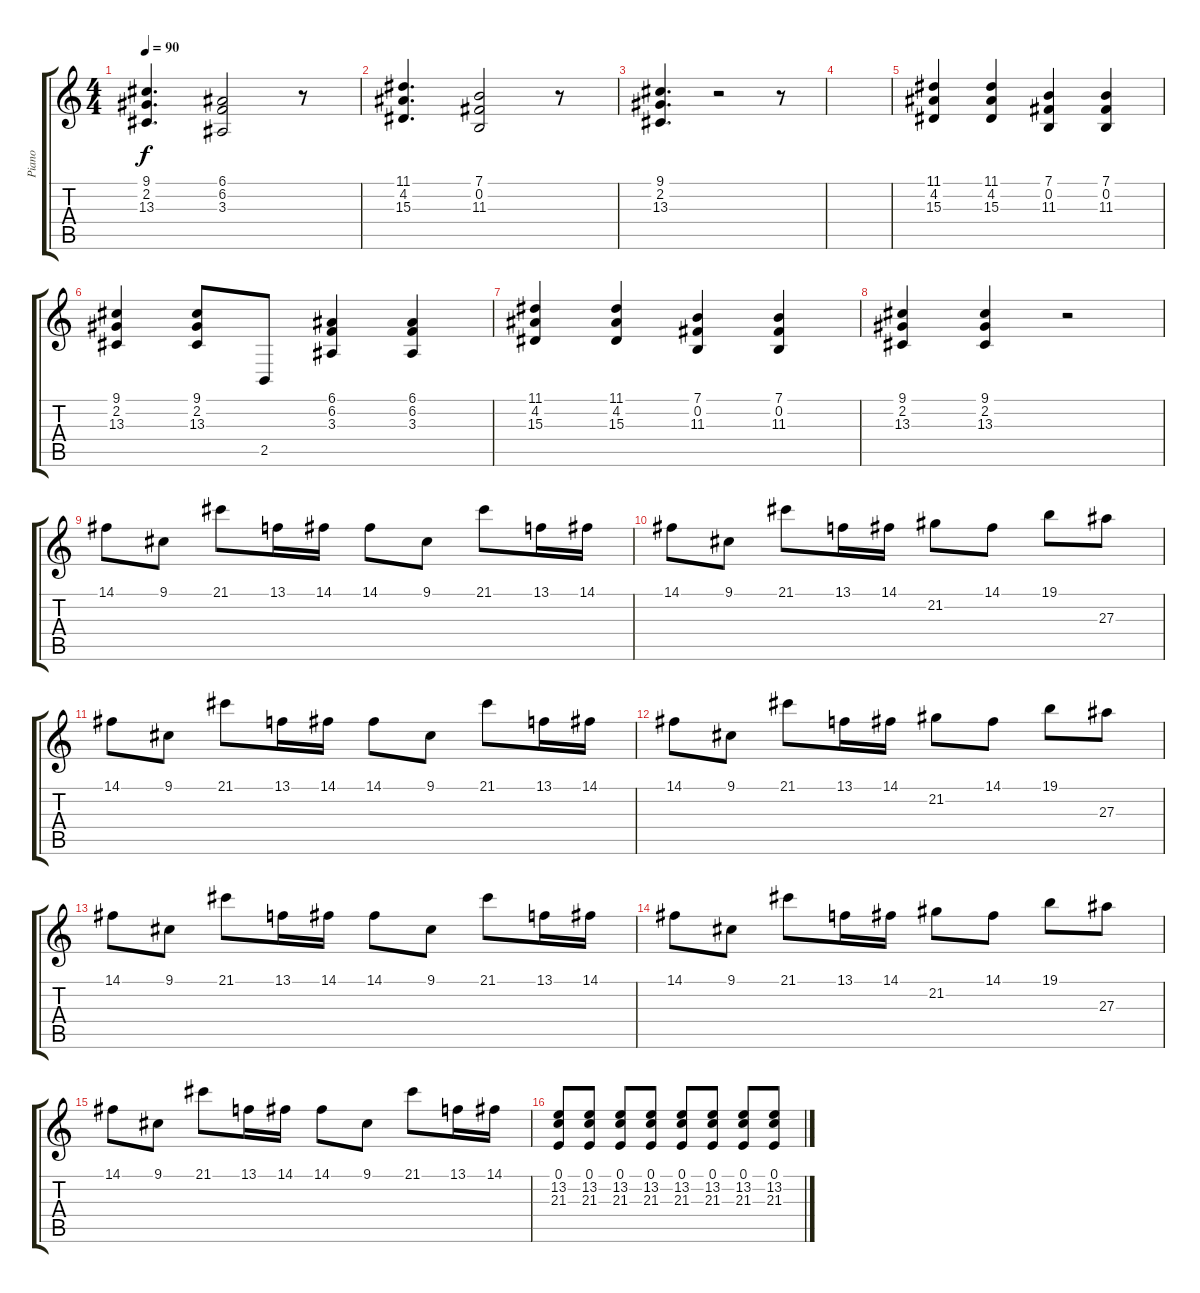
\track ("Piano" "Piano") {instrument acousticgrandpiano}
\staff {score tabs}
\tuning (E4 B3 G3 D3 A2 E2) {hide}
\ts (4 4)
\tempo 90
\clef g2
\ks c
(9.1 2.2 13.3).4{d dy f} (6.1 6.2 3.3).2 r.8 |
(11.1 4.2 15.3).4{d} (7.1 0.2 11.3).2 r.8 |
(9.1 2.2 13.3).4{d} r.2 r.8 |
|
(11.1 4.2 15.3).4 (11.1 4.2 15.3).4 (7.1 0.2 11.3).4 (7.1 0.2 11.3).4 |
(9.1 2.2 13.3).4 (9.1 2.2 13.3).8 2.5.8 (6.1 6.2 3.3).4 (6.1 6.2 3.3).4 |
(11.1 4.2 15.3).4 (11.1 4.2 15.3).4 (7.1 0.2 11.3).4 (7.1 0.2 11.3).4 |
(9.1 2.2 13.3).4 (9.1 2.2 13.3).4 r.2 |
14.1.8 9.1.8 21.1.8 13.1.16 14.1.16 14.1.8 9.1.8 21.1.8 13.1.16 14.1.16 |
14.1.8 9.1.8 21.1.8 13.1.16 14.1.16 21.2.8 14.1.8 19.1.8 27.3.8 |
14.1.8 9.1.8 21.1.8 13.1.16 14.1.16 14.1.8 9.1.8 21.1.8 13.1.16 14.1.16 |
14.1.8 9.1.8 21.1.8 13.1.16 14.1.16 21.2.8 14.1.8 19.1.8 27.3.8 |
14.1.8 9.1.8 21.1.8 13.1.16 14.1.16 14.1.8 9.1.8 21.1.8 13.1.16 14.1.16 |
14.1.8 9.1.8 21.1.8 13.1.16 14.1.16 21.2.8 14.1.8 19.1.8 27.3.8 |
14.1.8 9.1.8 21.1.8 13.1.16 14.1.16 14.1.8 9.1.8 21.1.8 13.1.16 14.1.16 |
(0.1 13.2 21.3).8 (0.1 13.2 21.3).8 (0.1 13.2 21.3).8 (0.1 13.2 21.3).8 (0.1 13.2 21.3).8 (0.1 13.2 21.3).8 (0.1 13.2 21.3).8 (0.1 13.2 21.3).8
